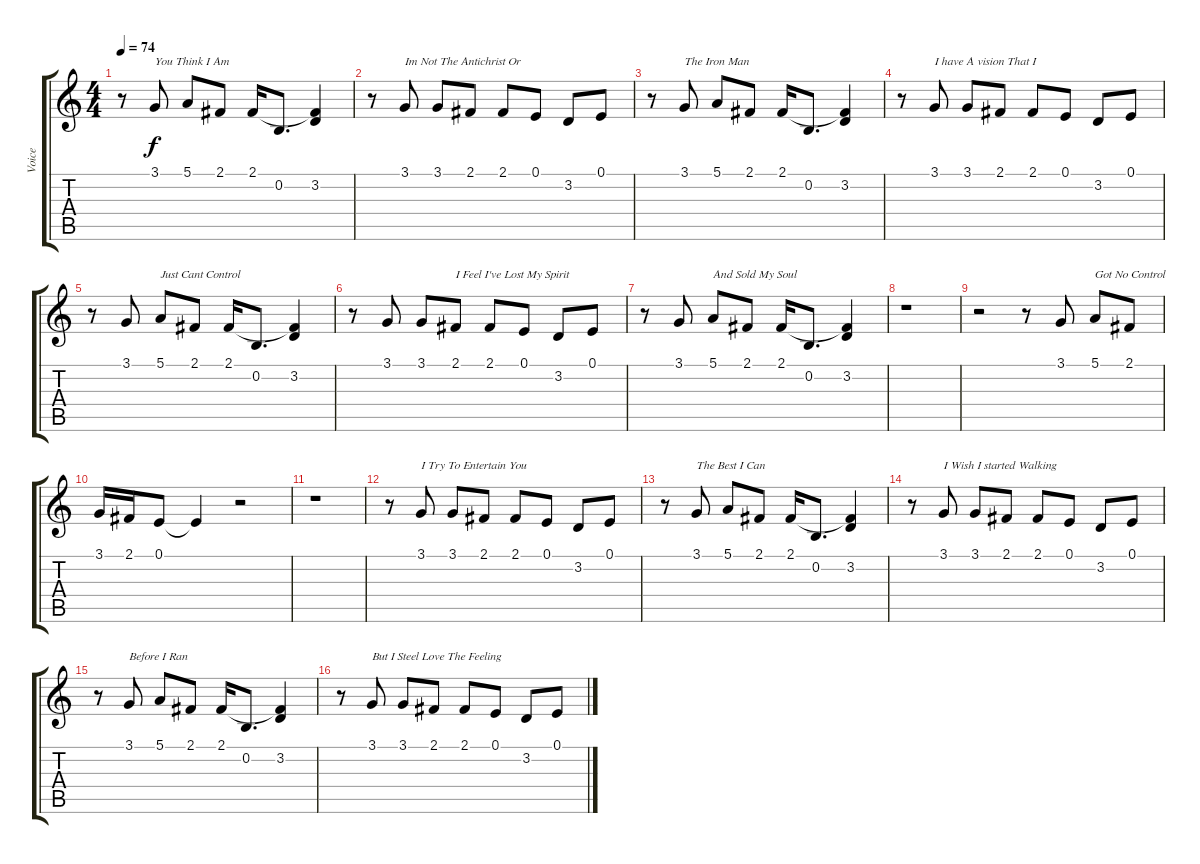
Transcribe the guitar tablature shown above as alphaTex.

\track ("Voice" "Voice") {instrument altosax}
\staff {score tabs}
\tuning (E4 B3 G3 D3 A2 E2) {hide}
\ts (4 4)
\tempo 74
\clef g2
\ks c
r.8{dy f} 3.1.8{txt "You Think I Am"} 5.1.8 2.1.8 2.1.16 0.2.8{d} (2.1{t} 3.2).4 |
r.8 3.1.8{txt "Im Not The Antichrist Or"} 3.1.8 2.1.8 2.1.8 0.1.8 3.2.8 0.1.8 |
r.8 3.1.8{txt "The Iron Man"} 5.1.8 2.1.8 2.1.16 0.2.8{d} (2.1{t} 3.2).4 |
r.8 3.1.8{txt "I have A vision That I"} 3.1.8 2.1.8 2.1.8 0.1.8 3.2.8 0.1.8 |
r.8 3.1.8 5.1.8{txt "Just Cant Control"} 2.1.8 2.1.16 0.2.8{d} (2.1{t} 3.2).4 |
r.8 3.1.8 3.1.8 2.1.8{txt "I Feel I've Lost My Spirit"} 2.1.8 0.1.8 3.2.8 0.1.8 |
r.8 3.1.8 5.1.8{txt "And Sold My Soul"} 2.1.8 2.1.16 0.2.8{d} (2.1{t} 3.2).4 |
r.1 |
r.2 r.8 3.1.8 5.1.8{txt "Got No Control"} 2.1.8 |
3.1.16 2.1.16 0.1.8 0.1{t}.4 r.2 |
r.1 |
r.8 3.1.8{txt "I Try To Entertain You"} 3.1.8 2.1.8 2.1.8 0.1.8 3.2.8 0.1.8 |
r.8 3.1.8{txt "The Best I Can"} 5.1.8 2.1.8 2.1.16 0.2.8{d} (2.1{t} 3.2).4 |
r.8 3.1.8{txt "I Wish I started Walking"} 3.1.8 2.1.8 2.1.8 0.1.8 3.2.8 0.1.8 |
r.8 3.1.8{txt "Before I Ran"} 5.1.8 2.1.8 2.1.16 0.2.8{d} (2.1{t} 3.2).4 |
r.8 3.1.8{txt "But I Steel Love The Feeling"} 3.1.8 2.1.8 2.1.8 0.1.8 3.2.8 0.1.8
